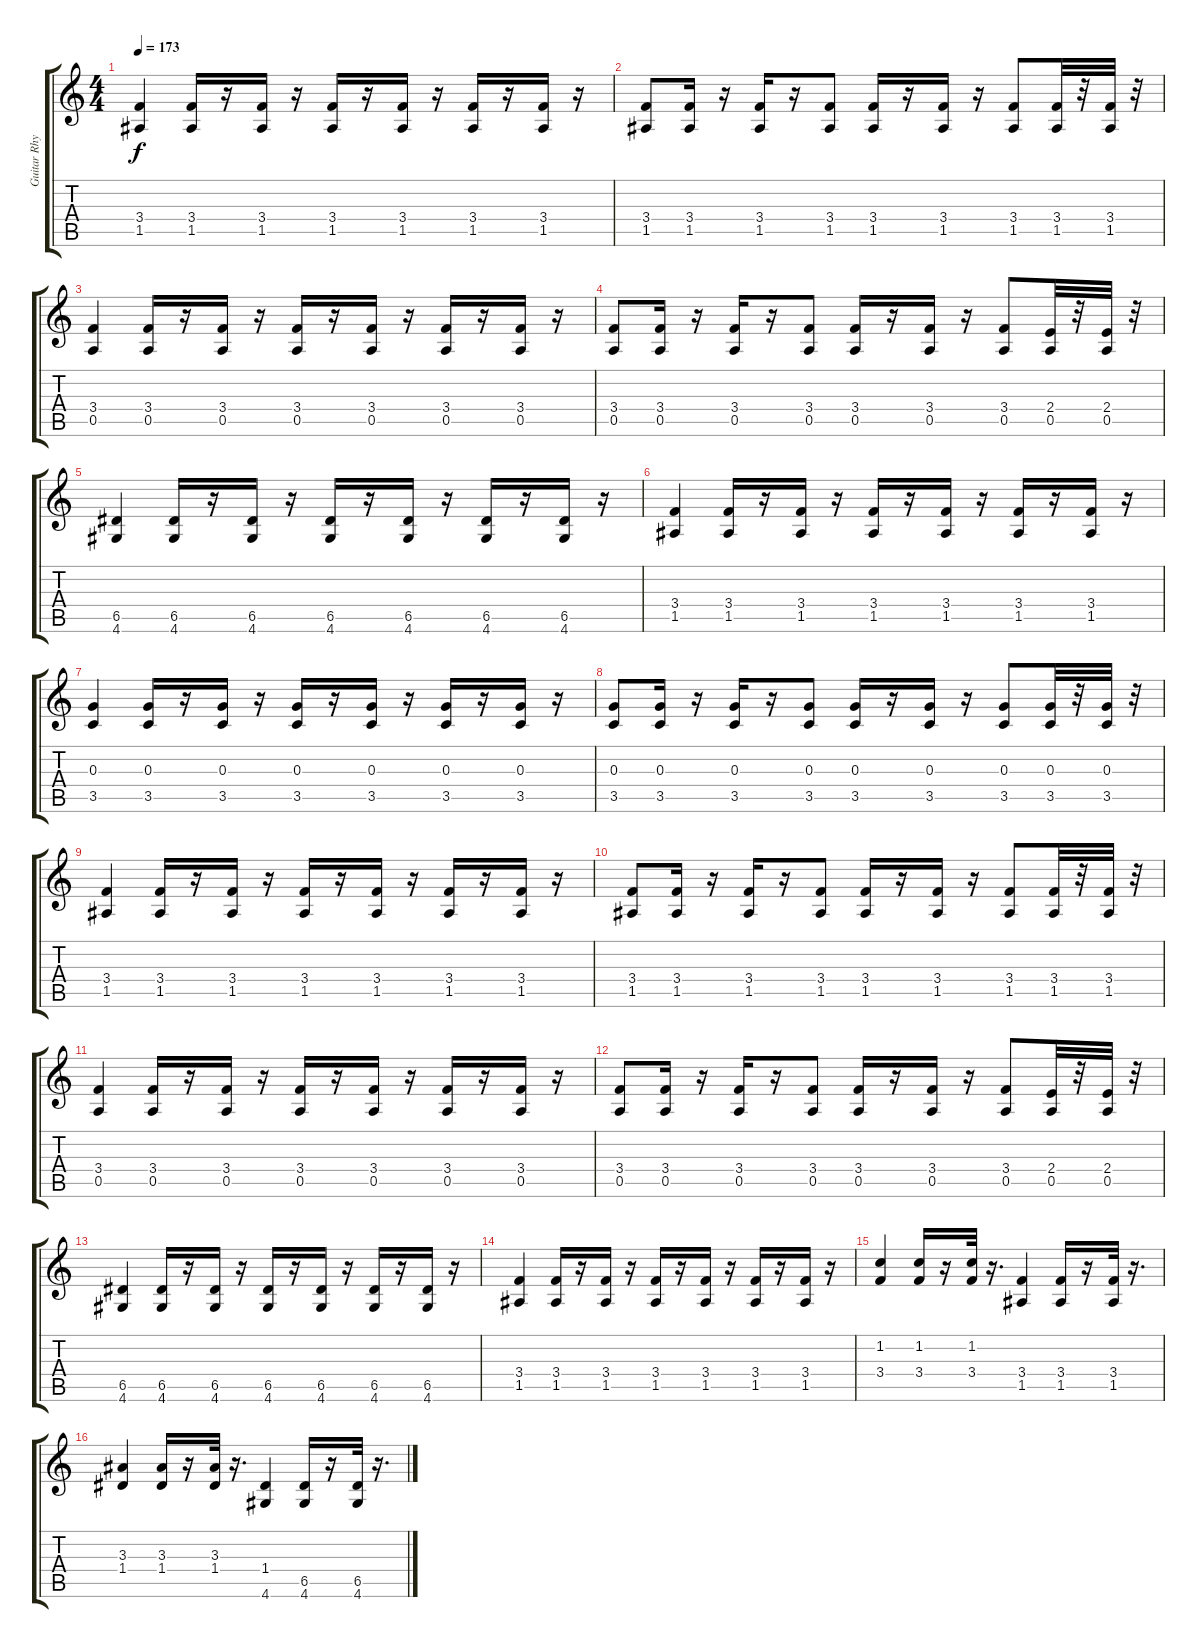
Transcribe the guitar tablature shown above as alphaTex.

\track ("Guitar Rhythem Die" "Guitar Rhy") {instrument distortionguitar}
\staff {score tabs}
\tuning (E4 B3 G3 D3 A2 E2) {hide}
\ts (4 4)
\tempo 173
\clef g2
\ks c
(3.4 1.5).4{dy f} (3.4 1.5).16 r.16 (3.4 1.5).16 r.16 (3.4 1.5).16 r.16 (3.4 1.5).16 r.16 (3.4 1.5).16 r.16 (3.4 1.5).16 r.16 |
(3.4 1.5).8 (3.4 1.5).16 r.16 (3.4 1.5).16 r.16 (3.4 1.5).8 (3.4 1.5).16 r.16 (3.4 1.5).16 r.16 (3.4 1.5).8 (3.4 1.5).32 r.32 (3.4 1.5).32 r.32 |
(3.4 0.5).4 (3.4 0.5).16 r.16 (3.4 0.5).16 r.16 (3.4 0.5).16 r.16 (3.4 0.5).16 r.16 (3.4 0.5).16 r.16 (3.4 0.5).16 r.16 |
(3.4 0.5).8 (3.4 0.5).16 r.16 (3.4 0.5).16 r.16 (3.4 0.5).8 (3.4 0.5).16 r.16 (3.4 0.5).16 r.16 (3.4 0.5).8 (2.4 0.5).32 r.32 (2.4 0.5).32 r.32 |
(6.5 4.6).4 (6.5 4.6).16 r.16 (6.5 4.6).16 r.16 (6.5 4.6).16 r.16 (6.5 4.6).16 r.16 (6.5 4.6).16 r.16 (6.5 4.6).16 r.16 |
(3.4 1.5).4 (3.4 1.5).16 r.16 (3.4 1.5).16 r.16 (3.4 1.5).16 r.16 (3.4 1.5).16 r.16 (3.4 1.5).16 r.16 (3.4 1.5).16 r.16 |
(0.3 3.5).4 (0.3 3.5).16 r.16 (0.3 3.5).16 r.16 (0.3 3.5).16 r.16 (0.3 3.5).16 r.16 (0.3 3.5).16 r.16 (0.3 3.5).16 r.16 |
(0.3 3.5).8 (0.3 3.5).16 r.16 (0.3 3.5).16 r.16 (0.3 3.5).8 (0.3 3.5).16 r.16 (0.3 3.5).16 r.16 (0.3 3.5).8 (0.3 3.5).32 r.32 (0.3 3.5).32 r.32 |
(3.4 1.5).4 (3.4 1.5).16 r.16 (3.4 1.5).16 r.16 (3.4 1.5).16 r.16 (3.4 1.5).16 r.16 (3.4 1.5).16 r.16 (3.4 1.5).16 r.16 |
(3.4 1.5).8 (3.4 1.5).16 r.16 (3.4 1.5).16 r.16 (3.4 1.5).8 (3.4 1.5).16 r.16 (3.4 1.5).16 r.16 (3.4 1.5).8 (3.4 1.5).32 r.32 (3.4 1.5).32 r.32 |
(3.4 0.5).4 (3.4 0.5).16 r.16 (3.4 0.5).16 r.16 (3.4 0.5).16 r.16 (3.4 0.5).16 r.16 (3.4 0.5).16 r.16 (3.4 0.5).16 r.16 |
(3.4 0.5).8 (3.4 0.5).16 r.16 (3.4 0.5).16 r.16 (3.4 0.5).8 (3.4 0.5).16 r.16 (3.4 0.5).16 r.16 (3.4 0.5).8 (2.4 0.5).32 r.32 (2.4 0.5).32 r.32 |
(6.5 4.6).4 (6.5 4.6).16 r.16 (6.5 4.6).16 r.16 (6.5 4.6).16 r.16 (6.5 4.6).16 r.16 (6.5 4.6).16 r.16 (6.5 4.6).16 r.16 |
(3.4 1.5).4 (3.4 1.5).16 r.16 (3.4 1.5).16 r.16 (3.4 1.5).16 r.16 (3.4 1.5).16 r.16 (3.4 1.5).16 r.16 (3.4 1.5).16 r.16 |
(1.2 3.4).4 (1.2 3.4).16 r.16 (1.2 3.4).32 r.16{d} (3.4 1.5).4 (3.4 1.5).16 r.16 (3.4 1.5).32 r.16{d} |
(3.3 1.4).4 (3.3 1.4).16 r.16 (3.3 1.4).32 r.16{d} (1.4 4.6).4 (6.5 4.6).16 r.16 (6.5 4.6).32 r.16{d}
